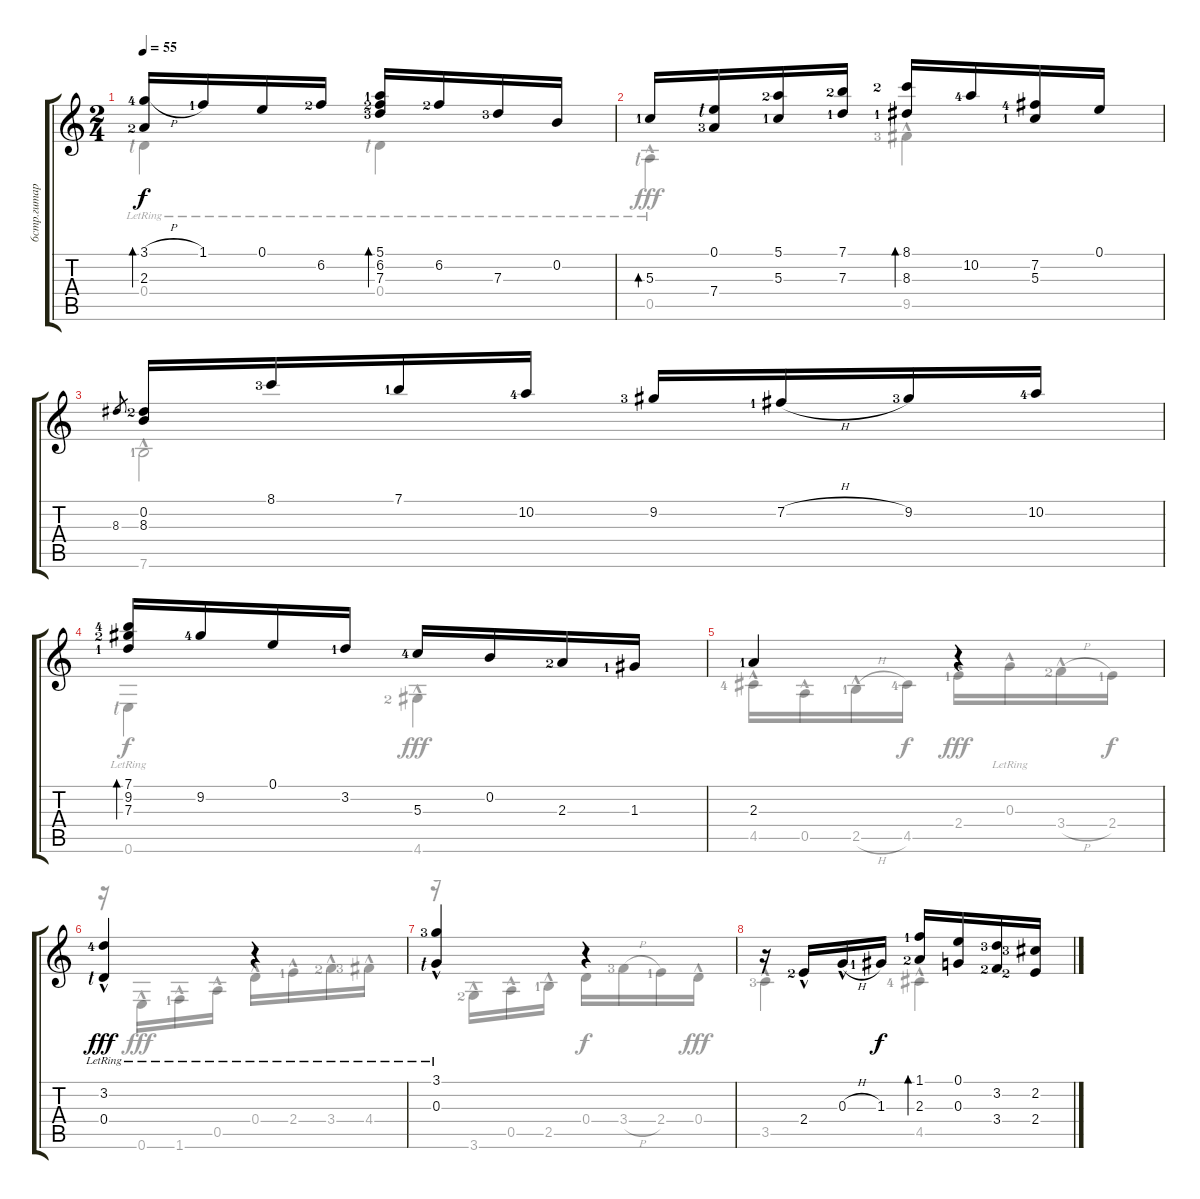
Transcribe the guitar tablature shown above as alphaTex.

\track ("6стр.гитара" "6стр.гитар") {instrument acousticguitarnylon}
\staff {score tabs}
\tuning (E4 B3 G3 D3 A2 E2) {hide}
\voice
\ts (2 4)
\tempo 55
\clef g2
\ks aminor
(3.1{h lf 5} 2.3{lf 3}).16{bd 480 dy f} 1.1{lf 2}.16 0.1.16 6.2{lf 3}.16 (5.1{lf 2} 6.2{lf 3} 7.3{lf 4}).16{bd 480} 6.2{lf 3}.16 7.3{lf 4}.16 0.2.16 |
5.3{lf 2}.16{bd 480} (0.1{lf 1} 7.4{lf 4}).16 (5.1{lf 3} 5.3{lf 2}).16 (7.1{lf 3} 7.3{lf 2}).16 (8.1{lf 3} 8.3{lf 2}).16{bd 480} 10.2{lf 5}.16 (7.2{lf 5} 5.3{lf 2}).16 0.1.16 |
8.3.8{gr} (0.2 8.3{lf 3}).16 8.1{lf 4}.16 7.1{lf 2}.16 10.2{lf 5}.16 9.2{lf 4}.16 7.2{h lf 2}.16 9.2{lf 4}.16 10.2{lf 5}.16 |
(7.1{lf 5} 9.2{lf 3} 7.3{lf 2}).16{bd 480} 9.2{lf 5}.16 0.1.16 3.2{lf 2}.16 5.3{lf 5}.16 0.2.16 2.3{lf 3}.16 1.3{lf 2}.16 |
2.3{lf 2}.4 r.4 |
(3.2{lf 5} 0.4{hac lr lf 1}).4{dy fff} r.4 |
(3.1{lf 4} 0.3{hac lr lf 1}).4 r.4 |
r.16 2.4{hac lf 3}.16 0.3{h hac}.16 1.3{lf 2}.16{dy f} (1.1{lf 2} 2.3{lf 3}).16{bd 480} (0.1 0.3).16 (3.2{lf 4} 3.4{lf 3}).16 (2.2{lf 4} 2.4{lf 3}).16
\voice
\clef g2
\ottava regular
\simile none
\ks aminor
0.4{lr lf 1}.4{dy f} 0.4{lr lf 1}.4 |
0.5{hac lr lf 1}.4{dy fff} 9.5{hac lf 4}.4 |
7.6{hac lf 2}.2 |
0.6{lr lf 1}.4{dy f} 4.6{hac lf 3}.4{dy fff} |
4.5{hac lf 5}.16 0.5{hac}.16 2.5{h hac lf 2}.16 4.5{lf 5}.16{dy f} 2.4{hac lf 2}.16{dy fff} 0.3{hac lr}.16 3.4{h hac lf 3}.16 2.4{lf 2}.16{dy f} |
r.16 0.6{hac}.16{dy fff} 1.6{hac lf 2}.16 0.5{hac}.16 0.4{hac}.16 2.4{hac lf 2}.16 3.4{hac lf 3}.16 4.4{hac lf 4}.16 |
r.16 3.6{hac lf 3}.16 0.5{hac}.16 2.5{hac lf 2}.16 0.4.16{dy f} 3.4{h lf 4}.16 2.4{lf 2}.16 0.4{hac}.16{dy fff} |
3.5{hac lf 4}.4 4.5{hac lf 5}.4
